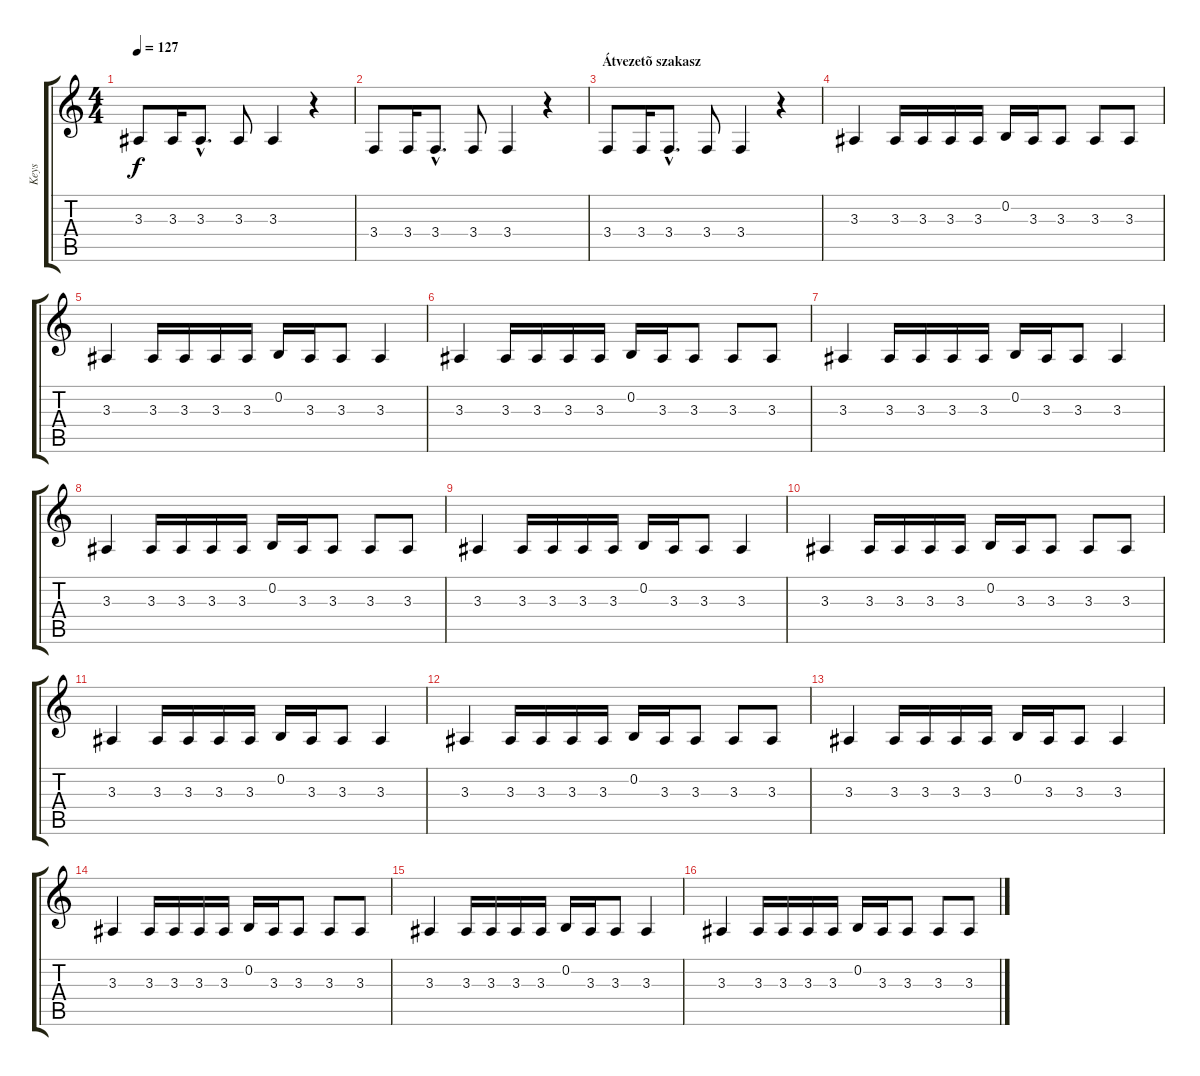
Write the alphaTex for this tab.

\track ("Keys" "Keys") {instrument lead3calliope}
\staff {score tabs}
\tuning (E4 B3 G3 D3 A2 E2) {hide}
\ts (4 4)
\tempo 127
\clef g2
\ks c
3.3.8{dy f} 3.3.16 3.3{hac}.8{d} 3.3.8 3.3.4 r.4 |
3.4.8 3.4.16 3.4{hac}.8{d} 3.4.8 3.4.4 r.4 |
\section ("" "Átvezetõ szakasz")
3.4.8 3.4.16 3.4{hac}.8{d} 3.4.8 3.4.4 r.4 |
3.3.4 3.3.16 3.3.16 3.3.16 3.3.16 0.2.16 3.3.16 3.3.8 3.3.8 3.3.8 |
3.3.4 3.3.16 3.3.16 3.3.16 3.3.16 0.2.16 3.3.16 3.3.8 3.3.4 |
3.3.4 3.3.16 3.3.16 3.3.16 3.3.16 0.2.16 3.3.16 3.3.8 3.3.8 3.3.8 |
3.3.4 3.3.16 3.3.16 3.3.16 3.3.16 0.2.16 3.3.16 3.3.8 3.3.4 |
3.3.4 3.3.16 3.3.16 3.3.16 3.3.16 0.2.16 3.3.16 3.3.8 3.3.8 3.3.8 |
3.3.4 3.3.16 3.3.16 3.3.16 3.3.16 0.2.16 3.3.16 3.3.8 3.3.4 |
3.3.4 3.3.16 3.3.16 3.3.16 3.3.16 0.2.16 3.3.16 3.3.8 3.3.8 3.3.8 |
3.3.4 3.3.16 3.3.16 3.3.16 3.3.16 0.2.16 3.3.16 3.3.8 3.3.4 |
3.3.4 3.3.16 3.3.16 3.3.16 3.3.16 0.2.16 3.3.16 3.3.8 3.3.8 3.3.8 |
3.3.4 3.3.16 3.3.16 3.3.16 3.3.16 0.2.16 3.3.16 3.3.8 3.3.4 |
3.3.4 3.3.16 3.3.16 3.3.16 3.3.16 0.2.16 3.3.16 3.3.8 3.3.8 3.3.8 |
3.3.4 3.3.16 3.3.16 3.3.16 3.3.16 0.2.16 3.3.16 3.3.8 3.3.4 |
3.3.4 3.3.16 3.3.16 3.3.16 3.3.16 0.2.16 3.3.16 3.3.8 3.3.8 3.3.8
